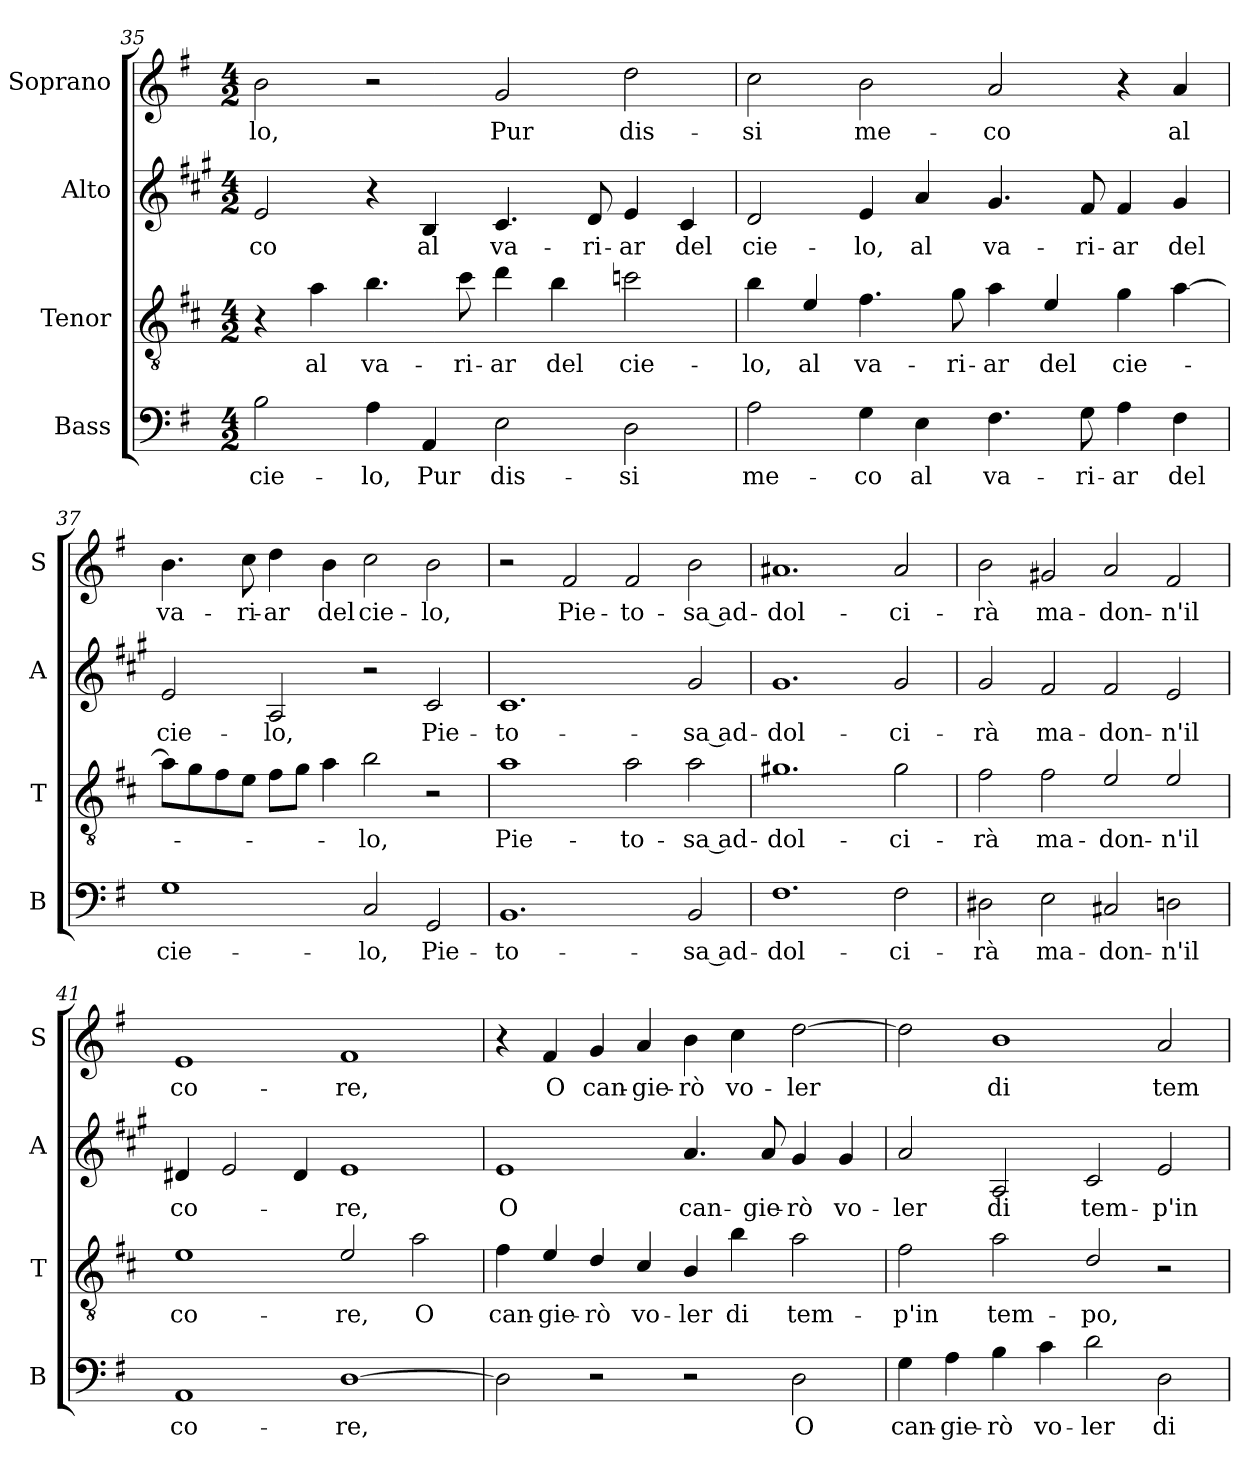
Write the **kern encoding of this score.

**kern	**text	**kern	**text	**kern	**text	**kern	**text
*part4	*part4	*part3	*part3	*part2	*part2	*part1	*part1
*staff4	*staff4	*staff3	*staff3	*staff2	*staff2	*staff1	*staff1
*I"Bass	*	*I"Tenor	*	*I"Alto	*	*I"Soprano	*
*I'B	*	*I'T	*	*I'A	*	*I'S	*
*clefF4	*	*clefGv2	*	*clefG2	*	*clefG2	*
*	*	*ITrd4c7	*	*ITrd1c2	*	*	*
*k[f#]	*	*k[f#]	*	*k[f#]	*	*k[f#]	*
*G:	*	*G:	*	*G:	*	*G:	*
*M4/2	*	*M4/2	*	*M4/2	*	*M4/2	*
=35	=35	=35	=35	=35	=35	=35	=35
!	!LO:LY:b	!	!	!	!LO:LY:b	!	!LO:LY:b
2B\	cie-	4r	.	2d/	-co	2b\	-lo,
!	!	!	!LO:LY:b	!	!	!	!
.	.	4d\	al	.	.	.	.
!	!LO:LY:b	!	!LO:LY:b	!	!	!	!
4A\	-lo,	4.e\	va-	4r	.	2r	.
!	!LO:LY:b	!	!	!	!LO:LY:b	!	!
4AA/	Pur	.	.	4A/	al	.	.
!	!	!	!LO:LY:b	!	!	!	!
.	.	8f#\	-ri-	.	.	.	.
!	!LO:LY:b	!	!LO:LY:b	!	!LO:LY:b	!	!LO:LY:b
2E\	dis-	4g\	-ar	4.B/	va-	2g/	Pur
!	!	!	!LO:LY:b	!	!	!	!
.	.	4e\	del	.	.	.	.
!	!	!	!	!	!LO:LY:b	!	!
.	.	.	.	8c/	-ri-	.	.
!	!LO:LY:b	!	!LO:LY:b	!	!LO:LY:b	!	!LO:LY:b
2D\	-si	2fn\	cie-	4d/	-ar	2dd\	dis-
!	!	!	!	!	!LO:LY:b	!	!
.	.	.	.	4B/	del	.	.
!!LO:LB:g=z
=36	=36	=36	=36	=36	=36	=36	=36
!	!LO:LY:b	!	!LO:LY:b	!	!LO:LY:b	!	!LO:LY:b
2A\	me-	4e\	-lo,	2c/	cie-	2cc\	-si
!	!	!	!LO:LY:b	!	!	!	!
.	.	4A/	al	.	.	.	.
!	!LO:LY:b	!	!LO:LY:b	!	!LO:LY:b	!	!LO:LY:b
4G\	-co	4.B\	va-	4d/	-lo,	2b\	me-
!	!LO:LY:b	!	!	!	!LO:LY:b	!	!
4E\	al	.	.	4g/	al	.	.
!	!	!	!LO:LY:b	!	!	!	!
.	.	8c\	-ri-	.	.	.	.
!	!LO:LY:b	!	!LO:LY:b	!	!LO:LY:b	!	!LO:LY:b
4.F#\	va-	4d\	-ar	4.f#/	va-	2a/	-co
!	!	!	!LO:LY:b	!	!	!	!
.	.	4A/	del	.	.	.	.
!	!LO:LY:b	!	!	!	!LO:LY:b	!	!
8G\	-ri-	.	.	8e/	-ri-	.	.
!	!LO:LY:b	!	!LO:LY:b	!	!LO:LY:b	!	!
4A\	-ar	4c\	cie-	4e/	-ar	4r	.
!	!LO:LY:b	!	!	!	!LO:LY:b	!	!LO:LY:b
4F#\	del	[4d\	.	4f#/	del	4a/	al
=37	=37	=37	=37	=37	=37	=37	=37
!	!LO:LY:b	!	!	!	!LO:LY:b	!	!LO:LY:b
1G	cie-	8d\L]	.	2d/	cie-	4.b\	va-
.	.	8c\	.	.	.	.	.
.	.	8B\	.	.	.	.	.
!	!	!	!	!	!	!	!LO:LY:b
.	.	8A\J	.	.	.	8cc\	-ri-
!	!	!	!	!	!LO:LY:b	!	!LO:LY:b
.	.	8B\L	.	2G/	-lo,	4dd\	-ar
.	.	8c\J	.	.	.	.	.
!	!	!	!	!	!	!	!LO:LY:b
.	.	4d\	.	.	.	4b\	del
!	!LO:LY:b	!	!LO:LY:b	!	!	!	!LO:LY:b
2C/	-lo,	2e\	-lo,	2r	.	2cc\	cie-
!	!LO:LY:b	!	!	!	!LO:LY:b	!	!LO:LY:b
2GG/	Pie-	2r	.	2B/	Pie-	2b\	-lo,
=38	=38	=38	=38	=38	=38	=38	=38
!	!LO:LY:b	!	!LO:LY:b	!	!LO:LY:b	!	!
1.BB	-to-	1d	Pie-	1.B	-to-	2r	.
!	!	!	!	!	!	!	!LO:LY:b
.	.	.	.	.	.	2f#/	Pie-
!	!	!	!LO:LY:b	!	!	!	!LO:LY:b
.	.	2d\	-to-	.	.	2f#/	-to-
!	!LO:LY:b	!	!LO:LY:b	!	!LO:LY:b	!	!LO:LY:b
2BB/	-sa ad-	2d\	-sa ad-	2f#/	-sa ad-	2b\	-sa ad-
=39	=39	=39	=39	=39	=39	=39	=39
!	!LO:LY:b	!	!LO:LY:b	!	!LO:LY:b	!	!LO:LY:b
1.F#	-dol-	1.c#X	-dol-	1.f#	-dol-	1.a#X	-dol-
!	!LO:LY:b	!	!LO:LY:b	!	!LO:LY:b	!	!LO:LY:b
2F#\	-ci-	2c#\	-ci-	2f#/	-ci-	2a#/	-ci-
!!LO:LB:g=z
=40	=40	=40	=40	=40	=40	=40	=40
!	!LO:LY:b	!	!LO:LY:b	!	!LO:LY:b	!	!LO:LY:b
2D#X\	-rà	2B\	-rà	2f#/	-rà	2b\	-rà
!	!LO:LY:b	!	!LO:LY:b	!	!LO:LY:b	!	!LO:LY:b
2E\	ma-	2B\	ma-	2e/	ma-	2g#X/	ma-
!	!LO:LY:b	!	!LO:LY:b	!	!LO:LY:b	!	!LO:LY:b
2C#X/	-don-	2A/	-don-	2e/	-don-	2a/	-don-
!	!LO:LY:b	!	!LO:LY:b	!	!LO:LY:b	!	!LO:LY:b
2Dn\	-n'il	2A/	-n'il	2d/	-n'il	2f#/	-n'il
=41	=41	=41	=41	=41	=41	=41	=41
!	!LO:LY:b	!	!LO:LY:b	!	!LO:LY:b	!	!LO:LY:b
1AA	co-	1A	co-	4c#X/	co-	1e	co-
.	.	.	.	2d/	.	.	.
.	.	.	.	4c#/	.	.	.
!	!LO:LY:b	!	!LO:LY:b	!	!LO:LY:b	!	!LO:LY:b
[1D	-re,	2A/	-re,	1d	-re,	1f#	-re,
!	!	!	!LO:LY:b	!	!	!	!
.	.	2d\	O	.	.	.	.
=42	=42	=42	=42	=42	=42	=42	=42
!	!	!	!LO:LY:b	!	!LO:LY:b	!	!
2D\]	.	4B\	can-	1d	O	4r	.
!	!	!	!LO:LY:b	!	!	!	!LO:LY:b
.	.	4A/	-gie-	.	.	4f#/	O
!	!	!	!LO:LY:b	!	!	!	!LO:LY:b
2r	.	4G/	-rò	.	.	4g/	can-
!	!	!	!LO:LY:b	!	!	!	!LO:LY:b
.	.	4F#/	vo-	.	.	4a/	-gie-
!	!	!	!LO:LY:b	!	!LO:LY:b	!	!LO:LY:b
2r	.	4E/	-ler	4.g/	can-	4b\	-rò
!	!	!	!LO:LY:b	!	!	!	!LO:LY:b
.	.	4e\	di	.	.	4cc\	vo-
!	!	!	!	!	!LO:LY:b	!	!
.	.	.	.	8g/	-gie-	.	.
!	!LO:LY:b	!	!LO:LY:b	!	!LO:LY:b	!	!LO:LY:b
2D\	O	2d\	tem-	4f#/	-rò	[2dd\	-ler
!	!	!	!	!	!LO:LY:b	!	!
.	.	.	.	4f#/	vo-	.	.
=43	=43	=43	=43	=43	=43	=43	=43
!	!LO:LY:b	!	!LO:LY:b	!	!LO:LY:b	!	!
4G\	can-	2B\	-p'in	2g/	-ler	2dd\]	.
!	!LO:LY:b	!	!	!	!	!	!
4A\	-gie-	.	.	.	.	.	.
!	!LO:LY:b	!	!LO:LY:b	!	!LO:LY:b	!	!LO:LY:b
4B\	-rò	2d\	tem-	2G/	di	1b	di
!	!LO:LY:b	!	!	!	!	!	!
4c\	vo-	.	.	.	.	.	.
!	!LO:LY:b	!	!LO:LY:b	!	!LO:LY:b	!	!
2d\	-ler	2G/	-po,	2B/	tem-	.	.
!	!LO:LY:b	!	!	!	!LO:LY:b	!	!LO:LY:b
2D\	di	2r	.	2d/	-p'in	2a/	tem-
=	=	=	=	=	=	=	=
*-	*-	*-	*-	*-	*-	*-	*-
